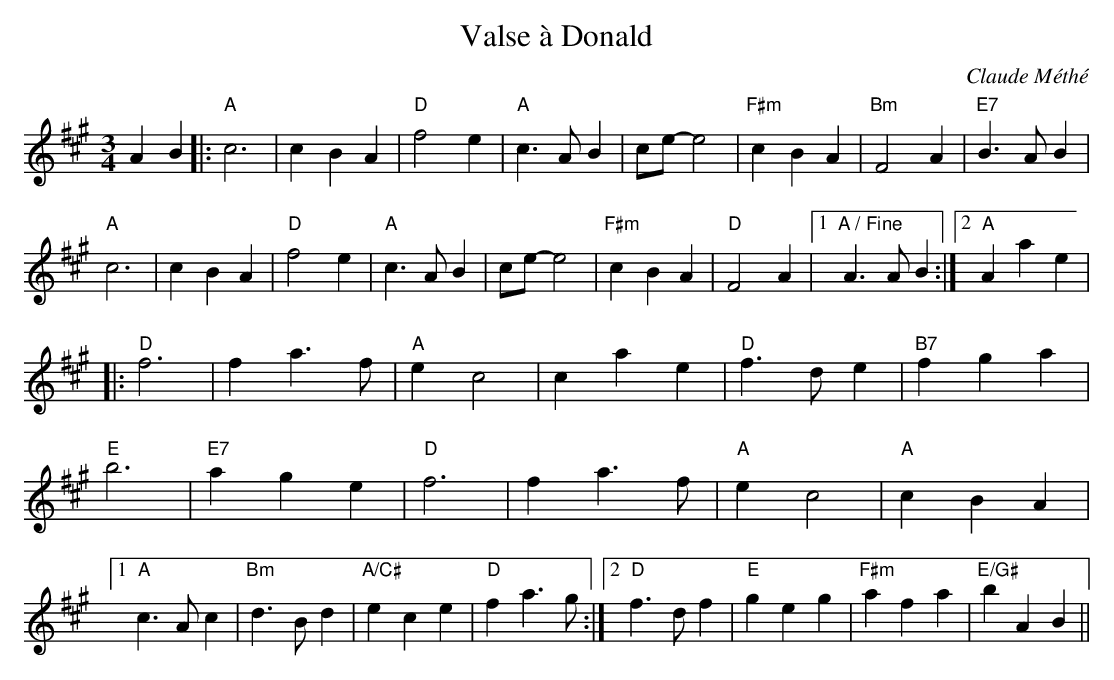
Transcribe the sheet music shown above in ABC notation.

X:1
T:Valse à Donald
M:3/4
L:1/4
C:Claude Méthé
K:A
A B|:"A"c3|c B A|"D"f2 e|"A"c3/2 A/2 B|c/2e/2-e2|"F#m"c B A|"Bm"F2 A|"E7"B3/2 A/2 B|
"A"c3|c B A|"D"f2 e|"A"c3/2 A/2 B|c/2e/2-e2|"F#m"c B A|"D"F2 A|1"A / Fine"A3/2 A/2 B:|2"A"A a e|
|:"D"f3|f a3/2 f/2|"A"e c2|c a e|"D"f3/2 d/2 e|"B7"f g a|
"E"b3|"E7"a g e|"D"f3|f a3/2 f/2|"A"e c2|"A"c B A|
[1"A"c3/2 A/2 c|"Bm"d3/2 B/2 d|"A/C#"e c e|"D"f a3/2 g/2:|[2"D"f3/2 d/2 f|"E"g e g|"F#m"a f a|"E/G#"b A B||
